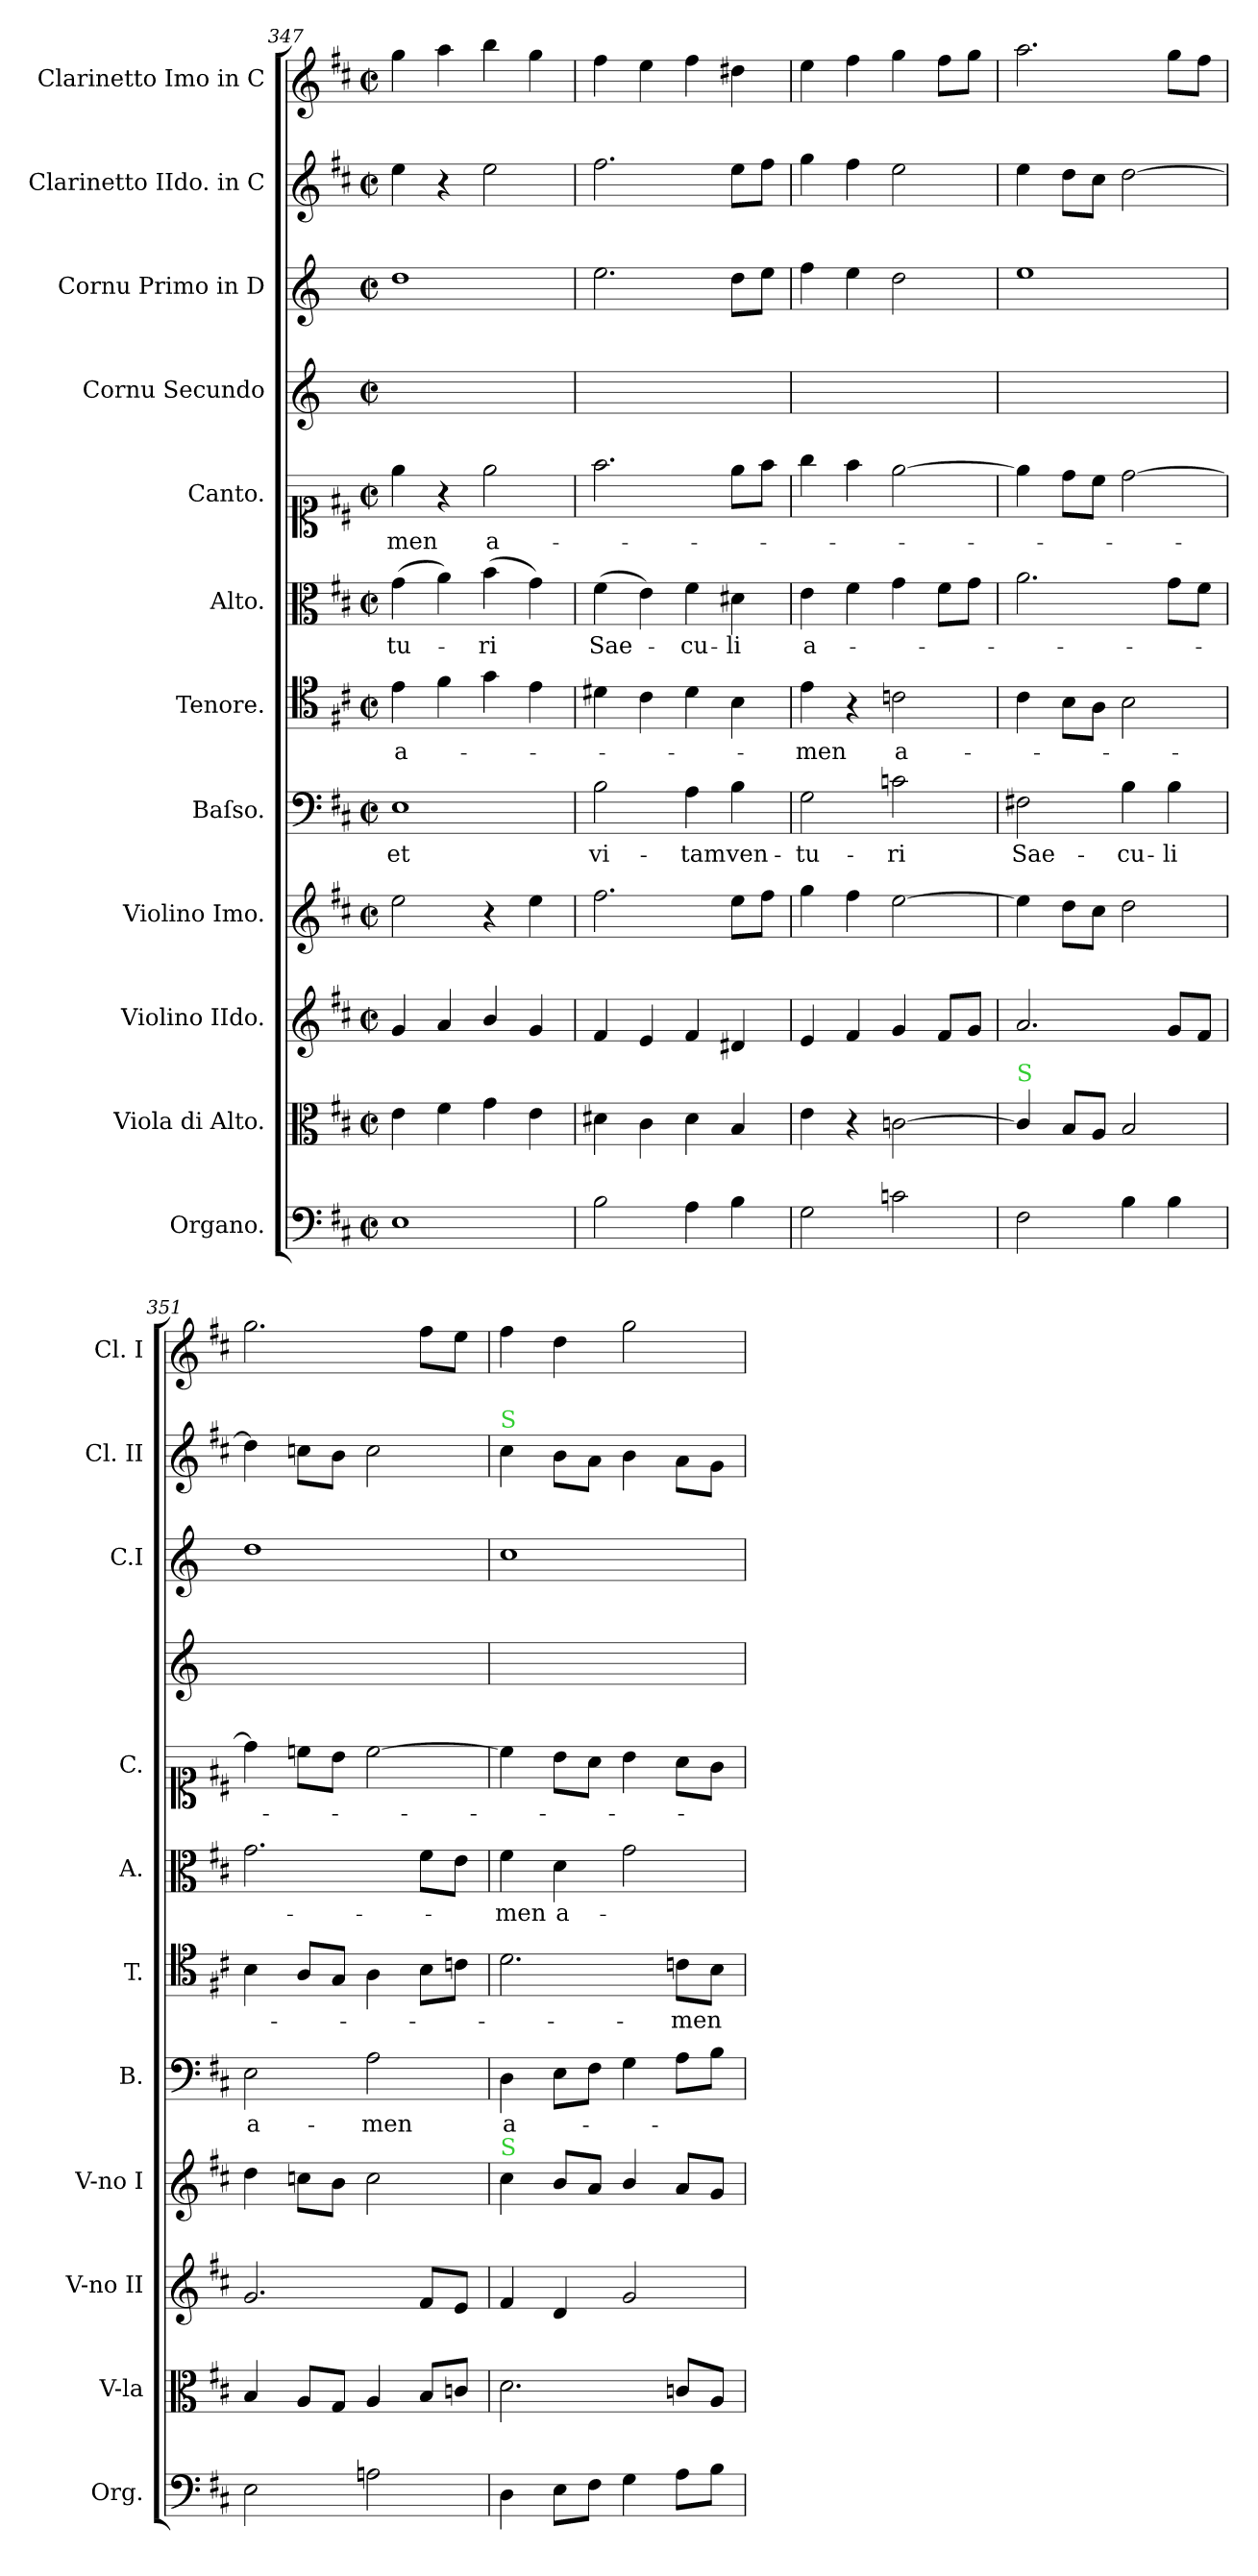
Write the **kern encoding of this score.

**kern	**kern	**kern	**kern	**kern	**text	**kern	**text	**kern	**text	**kern	**text	**kern	**kern	**kern	**kern
*part12	*part11	*part10	*part9	*part8	*part8	*part7	*part7	*part6	*part6	*part5	*part5	*part4	*part3	*part2	*part1
*staff12	*staff11	*staff10	*staff9	*staff8	*staff8	*staff7	*staff7	*staff6	*staff6	*staff5	*staff5	*staff4	*staff3	*staff2	*staff1
*I"Organo.	*I"Viola di Alto.	*I"Violino IIdo.	*I"Violino Imo.	*I"Baſso.	*	*I"Tenore.	*	*I"Alto.	*	*I"Canto.	*	*I"Cornu Secundo	*I"Cornu Primo in D	*I"Clarinetto IIdo. in C	*I"Clarinetto Imo in C
*I'Org.	*I'V-la	*I'V-no II	*I'V-no I	*I'B.	*	*I'T.	*	*I'A.	*	*I'C.	*	*	*I'C.I	*I'Cl. II	*I'Cl. I
*clefF4	*clefC3	*clefG2	*clefG2	*clefF4	*	*clefC4	*	*clefC3	*	*clefC1	*	*clefG2	*clefG2	*clefG2	*clefG2
*	*	*	*	*	*	*	*	*	*	*	*	*ITrd6c10	*ITrd6c10	*	*
*k[f#c#]	*k[f#c#]	*k[f#c#]	*k[f#c#]	*k[f#c#]	*	*k[f#c#]	*	*k[f#c#]	*	*k[f#c#]	*	*k[f#c#]	*k[f#c#]	*k[f#c#]	*k[f#c#]
*M2/2	*M2/2	*M2/2	*M2/2	*M2/2	*	*M2/2	*	*M2/2	*	*M2/2	*	*M2/2	*M2/2	*M2/2	*M2/2
*met(c|)	*met(c|)	*met(c|)	*met(c|)	*met(c|)	*	*met(c|)	*	*met(c|)	*	*met(c|)	*	*met(c|)	*met(c|)	*met(c|)	*met(c|)
=347	=347	=347	=347	=347	=347	=347	=347	=347	=347	=347	=347	=347	=347	=347	=347
1E	4e\	4g/	2ee\	1E	et	4e\	a-	(>4g\	-tu-	4ee\	-men	1ryy	1e	4ee\	4gg\
.	4f#\	4a/	.	.	.	4f#\	.	4a\)	.	4r	.	.	.	4r	4aa\
.	4g\	4b/	4r	.	.	4g\	.	(>4b\	-ri	2ee\	a-	.	.	2ee\	4bb\
.	4e\	4g/	4ee\	.	.	4e\	.	4g\)	.	.	.	.	.	.	4gg\
=348	=348	=348	=348	=348	=348	=348	=348	=348	=348	=348	=348	=348	=348	=348	=348
2B\	4d#X\	4f#/	2.ff#\	2B\	vi-	4d#X\	.	(>4f#\	Sae-	2.ff#\	.	1ryy	2.f#\	2.ff#\	4ff#\
.	4c#\	4e/	.	.	.	4c#\	.	4e\)	.	.	.	.	.	.	4ee\
4A\	4d#\	4f#/	.	4A\	-tam	4d#\	.	4f#\	-cu-	.	.	.	.	.	4ff#\
4B\	4B/	4d#X/	8ee\L	4B\	ven-	4B\	.	4d#X\	-li	8ee\L	.	.	8e\L	8ee\L	4dd#X\
.	.	.	8ff#\J	.	.	.	.	.	.	8ff#\J	.	.	8f#\J	8ff#\J	.
=349	=349	=349	=349	=349	=349	=349	=349	=349	=349	=349	=349	=349	=349	=349	=349
2G\	4e\	4e/	4gg\	2G\	-tu-	4e\	-men	4e\	a-	4gg\	.	1ryy	4g\	4gg\	4ee\
.	4r	4f#/	4ff#\	.	.	4r	.	4f#\	.	4ff#\	.	.	4f#\	4ff#\	4ff#\
2cn\	[2cn\	4g/	[2ee\	2cn\	-ri	2cn\	a-	4g\	.	[2ee\	.	.	2e\	2ee\	4gg\
.	.	8f#/L	.	.	.	.	.	8f#\L	.	.	.	.	.	.	8ff#\L
.	.	8g/J	.	.	.	.	.	8g\J	.	.	.	.	.	.	8gg\J
=350	=350	=350	=350	=350	=350	=350	=350	=350	=350	=350	=350	=350	=350	=350	=350
!	!LO:TX:a:color=limegreen:t=S	!	!	!	!	!	!	!	!	!	!	!	!	!	!
2F#\	4c/]	2.a/	4ee\]	2F#X\	Sae-	4c#\	.	2.a\	.	4ee\]	.	1ryy	1f#	4ee\	2.aa\
.	8B/L	.	8dd\L	.	.	8B\L	.	.	.	8dd\L	.	.	.	8dd\L	.
.	8A/J	.	8cc#\J	.	.	8A\J	.	.	.	8cc#\J	.	.	.	8cc#\J	.
4B\	2B/	.	2dd\	4B\	-cu-	2B\	.	.	.	[2dd\	.	.	.	[2dd\	.
4B\	.	8g/L	.	4B\	-li	.	.	8g\L	.	.	.	.	.	.	8gg\L
.	.	8f#/J	.	.	.	.	.	8f#\J	.	.	.	.	.	.	8ff#\J
=351	=351	=351	=351	=351	=351	=351	=351	=351	=351	=351	=351	=351	=351	=351	=351
2E\	4B/	2.g/	4dd\	2E\	a-	4B\	.	2.g\	.	4dd\]	.	1ryy	1e	4dd\]	2.gg\
.	8A/L	.	8ccn\L	.	.	8A/L	.	.	.	8ccn\L	.	.	.	8ccn\L	.
.	8G/J	.	8b\J	.	.	8G/J	.	.	.	8b\J	.	.	.	8b\J	.
2An\	4A/	.	2cc\	2A\	-men	4A\	.	.	.	[2cc\	.	.	.	2cc\	.
.	8B/L	8f#/L	.	.	.	8B\L	.	8f#\L	.	.	.	.	.	.	8ff#\L
.	8cn/J	8e/J	.	.	.	8cn\J	.	8e\J	.	.	.	.	.	.	8ee\J
=352	=352	=352	=352	=352	=352	=352	=352	=352	=352	=352	=352	=352	=352	=352	=352
!	!	!	!	!	!	!	!	!	!	!	!	!	!	!LO:TX:a:color=limegreen:t=S	!
!	!	!	!LO:TX:a:color=limegreen:t=S	!	!	!	!	!	!	!	!	!	!	!	!
4D\	2.d\	4f#/	4cc#\	4D\	a-	2.d\	.	4f#\	-men	4cc\]	.	1ryy	1d	4cc#\	4ff#\
8E\L	.	4d/	8b/L	8E\L	.	.	.	4d\	a-	8b\L	.	.	.	8b\L	4dd\
8F#\J	.	.	8a/J	8F#\J	.	.	.	.	.	8a\J	.	.	.	8a\J	.
4G\	.	2g/	4b/	4G\	.	.	.	2g\	.	4b\	.	.	.	4b\	2gg\
8A\L	8cn/L	.	8a/L	8A\L	.	8cn\L	-men	.	.	8a\L	.	.	.	8a\L	.
8B\J	8A/J	.	8g/J	8B\J	.	8B\J	.	.	.	8g\J	.	.	.	8g\J	.
=	=	=	=	=	=	=	=	=	=	=	=	=	=	=	=
*-	*-	*-	*-	*-	*-	*-	*-	*-	*-	*-	*-	*-	*-	*-	*-
